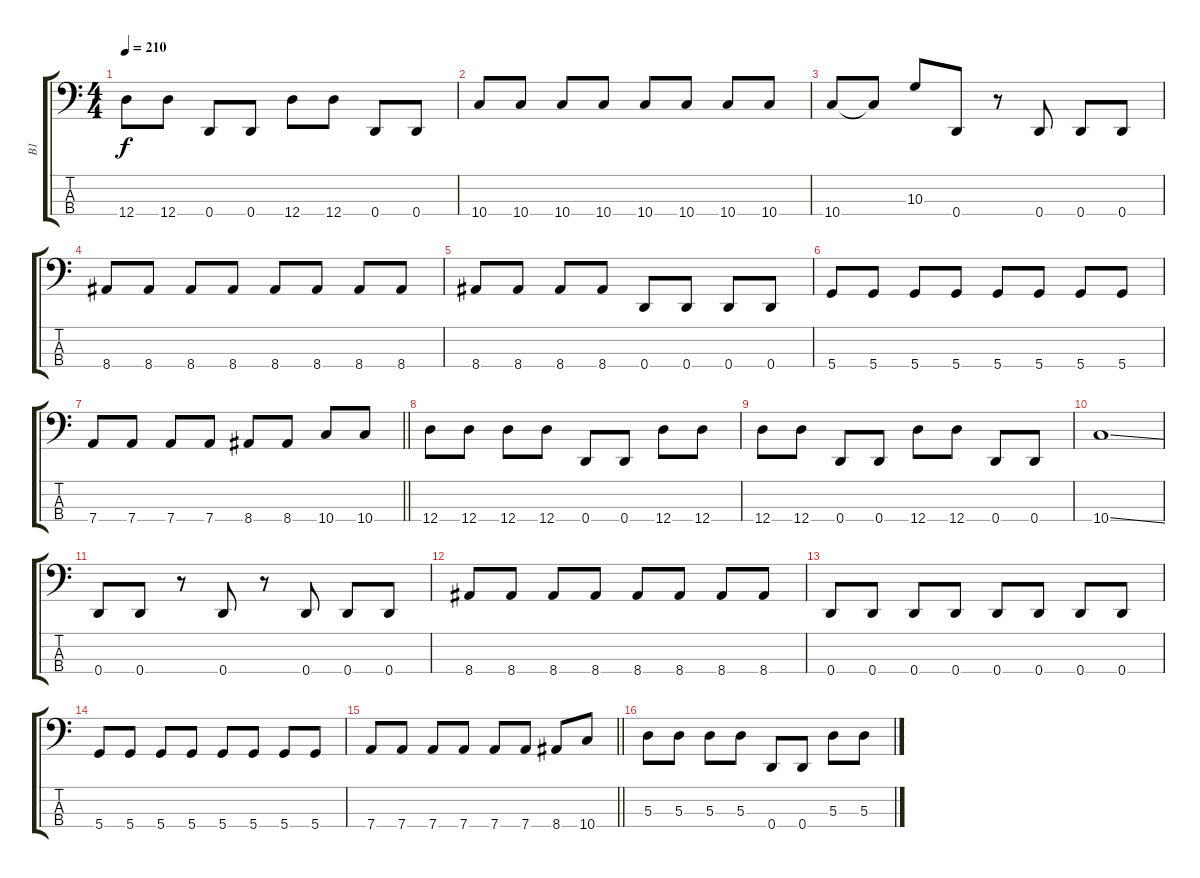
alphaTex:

\track ("B1" "B1") {instrument slapbass2}
\staff {score tabs}
\tuning (G2 D2 A1 D1) {hide}
\ts (4 4)
\tempo 210
\clef f4
\ks c
12.4.8{dy f} 12.4.8 0.4.8 0.4.8 12.4.8 12.4.8 0.4.8 0.4.8 |
10.4.8 10.4.8 10.4.8 10.4.8 10.4.8 10.4.8 10.4.8 10.4.8 |
10.4.8 10.4{t}.8 10.3.8 0.4.8 r.8 0.4.8 0.4.8 0.4.8 |
8.4.8 8.4.8 8.4.8 8.4.8 8.4.8 8.4.8 8.4.8 8.4.8 |
8.4.8 8.4.8 8.4.8 8.4.8 0.4.8 0.4.8 0.4.8 0.4.8 |
5.4.8 5.4.8 5.4.8 5.4.8 5.4.8 5.4.8 5.4.8 5.4.8 |
\barLineRight lightlight
7.4.8 7.4.8 7.4.8 7.4.8 8.4.8 8.4.8 10.4.8 10.4.8 |
\section ("" "")
12.4.8 12.4.8 12.4.8 12.4.8 0.4.8 0.4.8 12.4.8 12.4.8 |
12.4.8 12.4.8 0.4.8 0.4.8 12.4.8 12.4.8 0.4.8 0.4.8 |
10.4{ss}.1 |
0.4.8 0.4.8 r.8 0.4.8 r.8 0.4.8 0.4.8 0.4.8 |
8.4.8 8.4.8 8.4.8 8.4.8 8.4.8 8.4.8 8.4.8 8.4.8 |
0.4.8 0.4.8 0.4.8 0.4.8 0.4.8 0.4.8 0.4.8 0.4.8 |
5.4.8 5.4.8 5.4.8 5.4.8 5.4.8 5.4.8 5.4.8 5.4.8 |
\barLineRight lightlight
7.4.8 7.4.8 7.4.8 7.4.8 7.4.8 7.4.8 8.4.8 10.4.8 |
\section ("" "")
5.3.8 5.3.8 5.3.8 5.3.8 0.4.8 0.4.8 5.3.8 5.3.8
